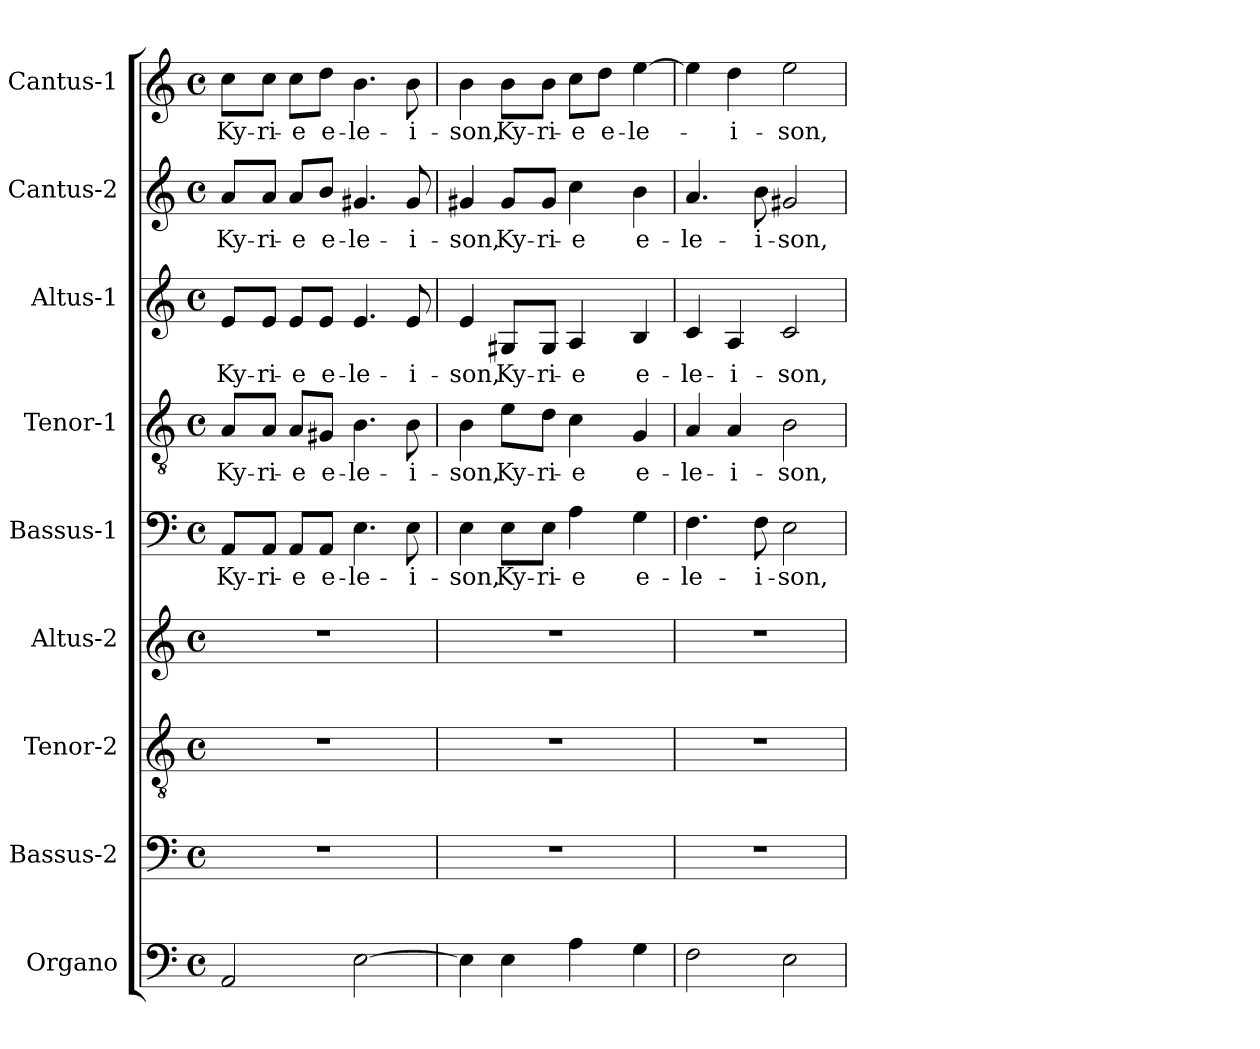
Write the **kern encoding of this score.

**kern	**kern	**kern	**kern	**kern	**text	**kern	**text	**kern	**text	**kern	**text	**kern	**text
*part9	*part8	*part7	*part6	*part5	*part5	*part4	*part4	*part3	*part3	*part2	*part2	*part1	*part1
*staff9	*staff8	*staff7	*staff6	*staff5	*staff5	*staff4	*staff4	*staff3	*staff3	*staff2	*staff2	*staff1	*staff1
*I"Organo	*I"Bassus-2	*I"Tenor-2	*I"Altus-2	*I"Bassus-1	*	*I"Tenor-1	*	*I"Altus-1	*	*I"Cantus-2	*	*I"Cantus-1	*
*I'Og	*I'B2	*	*I'A2	*I'B1	*	*I'T1	*	*I'A1	*	*I'C2	*	*I'C1	*
*clefF4	*clefF4	*clefGv2	*clefG2	*clefF4	*	*clefGv2	*	*clefG2	*	*clefG2	*	*clefG2	*
*k[]	*k[]	*k[]	*k[]	*k[]	*	*k[]	*	*k[]	*	*k[]	*	*k[]	*
*C:	*C:	*C:	*C:	*C:	*	*C:	*	*C:	*	*C:	*	*C:	*
*M4/4	*M4/4	*M4/4	*M4/4	*M4/4	*	*M4/4	*	*M4/4	*	*M4/4	*	*M4/4	*
*met(c)	*met(c)	*met(c)	*met(c)	*met(c)	*	*met(c)	*	*met(c)	*	*met(c)	*	*met(c)	*
=1	=1	=1	=1	=1	=1	=1	=1	=1	=1	=1	=1	=1	=1
!	!	!	!	!	!LO:LY:b	!	!	!	!	!	!	!	!
!	!	!	!	!	!	!	!LO:LY:b	!	!	!	!	!	!
!	!	!	!	!	!	!	!	!	!LO:LY:b	!	!	!	!
!	!	!	!	!	!	!	!	!	!	!	!LO:LY:b	!	!
!	!	!	!	!	!	!	!	!	!	!	!	!	!LO:LY:b
2AA/	1r	1r	1r	8AA/L	Ky-	8A/L	Ky-	8e/L	Ky-	8a/L	Ky-	8cc\L	Ky-
!	!	!	!	!	!LO:LY:b	!	!	!	!	!	!	!	!
!	!	!	!	!	!	!	!LO:LY:b	!	!	!	!	!	!
!	!	!	!	!	!	!	!	!	!LO:LY:b	!	!	!	!
!	!	!	!	!	!	!	!	!	!	!	!LO:LY:b	!	!
!	!	!	!	!	!	!	!	!	!	!	!	!	!LO:LY:b
.	.	.	.	8AA/J	-ri-	8A/J	-ri-	8e/J	-ri-	8a/J	-ri-	8cc\J	-ri-
!	!	!	!	!	!LO:LY:b	!	!	!	!	!	!	!	!
!	!	!	!	!	!	!	!LO:LY:b	!	!	!	!	!	!
!	!	!	!	!	!	!	!	!	!LO:LY:b	!	!	!	!
!	!	!	!	!	!	!	!	!	!	!	!LO:LY:b	!	!
!	!	!	!	!	!	!	!	!	!	!	!	!	!LO:LY:b
.	.	.	.	8AA/L	-e	8A/L	-e	8e/L	-e	8a/L	-e	8cc\L	-e
!	!	!	!	!	!LO:LY:b	!	!	!	!	!	!	!	!
!	!	!	!	!	!	!	!LO:LY:b	!	!	!	!	!	!
!	!	!	!	!	!	!	!	!	!LO:LY:b	!	!	!	!
!	!	!	!	!	!	!	!	!	!	!	!LO:LY:b	!	!
!	!	!	!	!	!	!	!	!	!	!	!	!	!LO:LY:b
.	.	.	.	8AA/J	e-	8G#X/J	e-	8e/J	e-	8b/J	e-	8dd\J	e-
!	!	!	!	!	!LO:LY:b	!	!	!	!	!	!	!	!
!	!	!	!	!	!	!	!LO:LY:b	!	!	!	!	!	!
!	!	!	!	!	!	!	!	!	!LO:LY:b	!	!	!	!
!	!	!	!	!	!	!	!	!	!	!	!LO:LY:b	!	!
!	!	!	!	!	!	!	!	!	!	!	!	!	!LO:LY:b
[2E\	.	.	.	4.E\	-le-	4.B\	-le-	4.e/	-le-	4.g#X/	-le-	4.b\	-le-
!	!	!	!	!	!LO:LY:b	!	!	!	!	!	!	!	!
!	!	!	!	!	!	!	!LO:LY:b	!	!	!	!	!	!
!	!	!	!	!	!	!	!	!	!LO:LY:b	!	!	!	!
!	!	!	!	!	!	!	!	!	!	!	!LO:LY:b	!	!
!	!	!	!	!	!	!	!	!	!	!	!	!	!LO:LY:b
.	.	.	.	8E\	-i-	8B\	-i-	8e/	-i-	8g#/	-i-	8b\	-i-
=2	=2	=2	=2	=2	=2	=2	=2	=2	=2	=2	=2	=2	=2
!	!	!	!	!	!LO:LY:b	!	!	!	!	!	!	!	!
!	!	!	!	!	!	!	!LO:LY:b	!	!	!	!	!	!
!	!	!	!	!	!	!	!	!	!LO:LY:b	!	!	!	!
!	!	!	!	!	!	!	!	!	!	!	!LO:LY:b	!	!
!	!	!	!	!	!	!	!	!	!	!	!	!	!LO:LY:b
4E\]	1r	1r	1r	4E\	-son,	4B\	-son,	4e/	-son,	4g#X/	-son,	4b\	-son,
!	!	!	!	!	!LO:LY:b	!	!	!	!	!	!	!	!
!	!	!	!	!	!	!	!LO:LY:b	!	!	!	!	!	!
!	!	!	!	!	!	!	!	!	!LO:LY:b	!	!	!	!
!	!	!	!	!	!	!	!	!	!	!	!LO:LY:b	!	!
!	!	!	!	!	!	!	!	!	!	!	!	!	!LO:LY:b
4E\	.	.	.	8E\L	Ky-	8e\L	Ky-	8G#X/L	Ky-	8g#/L	Ky-	8b\L	Ky-
!	!	!	!	!	!LO:LY:b	!	!	!	!	!	!	!	!
!	!	!	!	!	!	!	!LO:LY:b	!	!	!	!	!	!
!	!	!	!	!	!	!	!	!	!LO:LY:b	!	!	!	!
!	!	!	!	!	!	!	!	!	!	!	!LO:LY:b	!	!
!	!	!	!	!	!	!	!	!	!	!	!	!	!LO:LY:b
.	.	.	.	8E\J	-ri-	8d\J	-ri-	8G#/J	-ri-	8g#/J	-ri-	8b\J	-ri-
!	!	!	!	!	!LO:LY:b	!	!	!	!	!	!	!	!
!	!	!	!	!	!	!	!LO:LY:b	!	!	!	!	!	!
!	!	!	!	!	!	!	!	!	!LO:LY:b	!	!	!	!
!	!	!	!	!	!	!	!	!	!	!	!LO:LY:b	!	!
!	!	!	!	!	!	!	!	!	!	!	!	!	!LO:LY:b
4A\	.	.	.	4A\	-e	4c\	-e	4A/	-e	4cc\	-e	8cc\L	-e
!	!	!	!	!	!	!	!	!	!	!	!	!	!LO:LY:b
.	.	.	.	.	.	.	.	.	.	.	.	8dd\J	e-
!	!	!	!	!	!LO:LY:b	!	!	!	!	!	!	!	!
!	!	!	!	!	!	!	!LO:LY:b	!	!	!	!	!	!
!	!	!	!	!	!	!	!	!	!LO:LY:b	!	!	!	!
!	!	!	!	!	!	!	!	!	!	!	!LO:LY:b	!	!
!	!	!	!	!	!	!	!	!	!	!	!	!	!LO:LY:b
4G\	.	.	.	4G\	e-	4G/	e-	4B/	e-	4b\	e-	[4ee\	-le-
=3	=3	=3	=3	=3	=3	=3	=3	=3	=3	=3	=3	=3	=3
!	!	!	!	!	!LO:LY:b	!	!	!	!	!	!	!	!
!	!	!	!	!	!	!	!LO:LY:b	!	!	!	!	!	!
!	!	!	!	!	!	!	!	!	!LO:LY:b	!	!	!	!
!	!	!	!	!	!	!	!	!	!	!	!LO:LY:b	!	!
2F\	1r	1r	1r	4.F\	-le-	4A/	-le-	4c/	-le-	4.a/	-le-	4ee\]	.
!	!	!	!	!	!	!	!LO:LY:b	!	!	!	!	!	!
!	!	!	!	!	!	!	!	!	!LO:LY:b	!	!	!	!
!	!	!	!	!	!	!	!	!	!	!	!	!	!LO:LY:b
.	.	.	.	.	.	4A/	-i-	4A/	-i-	.	.	4dd\	-i-
!	!	!	!	!	!LO:LY:b	!	!	!	!	!	!	!	!
!	!	!	!	!	!	!	!	!	!	!	!LO:LY:b	!	!
.	.	.	.	8F\	-i-	.	.	.	.	8b\	-i-	.	.
!	!	!	!	!	!LO:LY:b	!	!	!	!	!	!	!	!
!	!	!	!	!	!	!	!LO:LY:b	!	!	!	!	!	!
!	!	!	!	!	!	!	!	!	!LO:LY:b	!	!	!	!
!	!	!	!	!	!	!	!	!	!	!	!LO:LY:b	!	!
!	!	!	!	!	!	!	!	!	!	!	!	!	!LO:LY:b
2E\	.	.	.	2E\	-son,	2B\	-son,	2c/	-son,	2g#X/	-son,	2ee\	-son,
=	=	=	=	=	=	=	=	=	=	=	=	=	=
*-	*-	*-	*-	*-	*-	*-	*-	*-	*-	*-	*-	*-	*-
